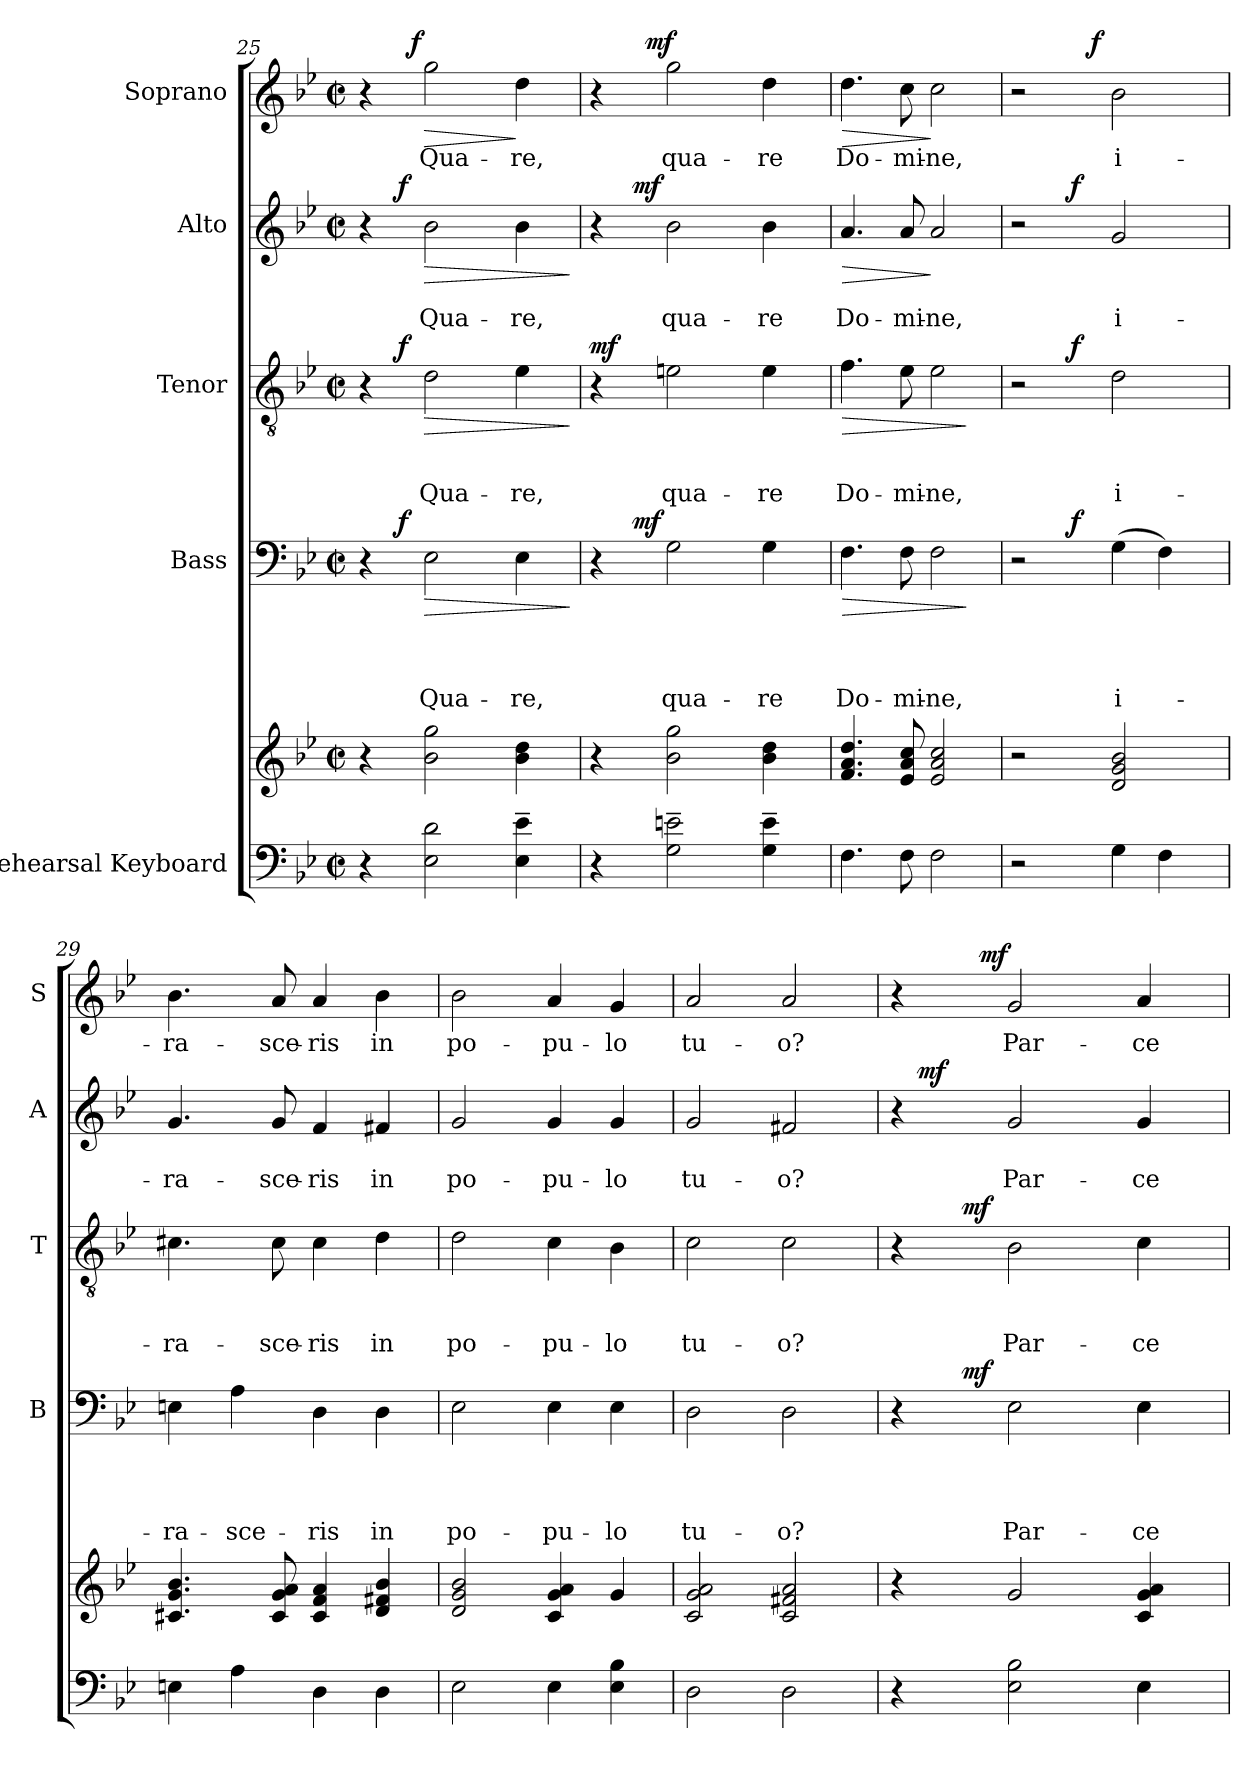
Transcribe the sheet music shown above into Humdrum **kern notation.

**kern	**kern	**kern	**text	**text	**text	**text	**dynam	**kern	**text	**text	**text	**dynam	**kern	**text	**text	**dynam	**kern	**text	**dynam
*part5	*part5	*part4	*part4	*part4	*part4	*part4	*part4	*part3	*part3	*part3	*part3	*part3	*part2	*part2	*part2	*part2	*part1	*part1	*part1
*staff6	*staff5	*staff4	*staff4	*staff4	*staff4	*staff4	*staff4	*staff3	*staff3	*staff3	*staff3	*staff3	*staff2	*staff2	*staff2	*staff2	*staff1	*staff1	*staff1
*I"Rehearsal Keyboard	*	*I"Bass	*	*	*	*	*	*I"Tenor	*	*	*	*	*I"Alto	*	*	*	*I"Soprano	*	*
*	*	*I'B	*	*	*	*	*	*I'T	*	*	*	*	*I'A	*	*	*	*I'S	*	*
*clefF4	*clefG2	*clefF4	*	*	*	*	*	*clefGv2	*	*	*	*	*clefG2	*	*	*	*clefG2	*	*
*k[b-e-]	*k[b-e-]	*k[b-e-]	*	*	*	*	*	*k[b-e-]	*	*	*	*	*k[b-e-]	*	*	*	*k[b-e-]	*	*
*B-:	*B-:	*B-:	*	*	*	*	*	*B-:	*	*	*	*	*B-:	*	*	*	*B-:	*	*
*M2/2	*M2/2	*M2/2	*	*	*	*	*	*M2/2	*	*	*	*	*M2/2	*	*	*	*M2/2	*	*
*met(c|)	*met(c|)	*met(c|)	*	*	*	*	*	*met(c|)	*	*	*	*	*met(c|)	*	*	*	*met(c|)	*	*
=25	=25	=25	=25	=25	=25	=25	=25	=25	=25	=25	=25	=25	=25	=25	=25	=25	=25	=25	=25
*	*	*^	*	*	*	*	*	*^	*	*	*	*	*^	*	*	*	*^	*	*
4r	4r	4r	8.ryy	.	.	.	.	.	4r	8.ryy	.	.	.	.	4r	8.ryy	.	.	.	4r	8..ryy	.	.
!	!	!	!	!	!	!	!	!LO:DY:a	!	!	!	!	!	!LO:DY:a	!	!	!	!	!LO:DY:a	!	!	!	!
.	.	.	2ryy	.	.	.	.	f	.	2ryy	.	.	.	f	.	2ryy	.	.	f	.	.	.	.
!	!	!	!	!	!	!	!	!	!	!	!	!	!	!	!	!	!	!	!	!	!	!	!LO:DY:a
.	.	.	.	.	.	.	.	.	.	.	.	.	.	.	.	.	.	.	.	.	2ryy	.	f
!	!	!	!	!	!	!	!LO:LY:b	!LO:HP:b	!	!	!	!	!LO:LY:b	!LO:HP:b	!	!	!	!LO:LY:b	!LO:HP:b	!	!	!LO:LY:b	!LO:HP:b
2E-\ 2d\	2b-\ 2gg\	2E-\	.	.	.	.	Qua-	>	2d\	.	.	.	Qua-	>	2b-\	.	.	Qua-	>	2gg\	.	Qua-	>
.	.	.	4ryy	.	.	.	.	.	.	4ryy	.	.	.	.	.	4ryy	.	.	.	.	.	.	.
.	.	.	.	.	.	.	.	.	.	.	.	.	.	.	.	.	.	.	.	.	4ryy	.	.
!	!	!	!	!	!	!	!LO:LY:b	!	!	!	!	!	!LO:LY:b	!	!	!	!	!LO:LY:b	!	!	!	!LO:LY:b	!
4E-\~> 4e-\~>	4b-\ 4dd\	4E-\	.	.	.	.	-re,	.	4e-\	.	.	.	-re,	.	4b-\	.	.	-re,	.	4dd\	.	-re,	]
.	.	.	16ryy	.	.	.	.	.	.	16ryy	.	.	.	.	.	16ryy	.	.	.	.	.	.	.
.	.	.	.	.	.	.	.	.	.	.	.	.	.	.	.	.	.	.	.	.	32ryy	.	.
.	.	.	.	.	.	.	.	]	.	.	.	.	.	]	.	.	.	.	]	.	.	.	.
=26	=26	=26	=26	=26	=26	=26	=26	=26	=26	=26	=26	=26	=26	=26	=26	=26	=26	=26	=26	=26	=26	=26	=26
!	!	!	!	!	!	!	!	!	!	!	!	!	!	!LO:DY:a	!	!	!	!	!	!	!	!	!
*	*	*	*	*	*	*	*	*	*v	*v	*	*	*	*	*	*	*	*	*	*	*	*	*
4r	4r	4r	8ryy	.	.	.	.	.	4r	.	.	.	mf	4r	8ryy	.	.	.	4r	8.ryy	.	.
.	.	.	32ryy	.	.	.	.	.	.	.	.	.	.	.	32ryy	.	.	.	.	.	.	.
!	!	!	!	!	!	!	!	!LO:DY:a	!	!	!	!	!	!	!	!	!	!LO:DY:a	!	!	!	!
.	.	.	2ryy	.	.	.	.	mf	.	.	.	.	.	.	2ryy	.	.	mf	.	.	.	.
!	!	!	!	!	!	!	!	!	!	!	!	!	!	!	!	!	!	!	!	!	!	!LO:DY:a
.	.	.	.	.	.	.	.	.	.	.	.	.	.	.	.	.	.	.	.	2ryy	.	mf
!	!	!	!	!	!	!	!LO:LY:b	!	!	!	!	!LO:LY:b	!	!	!	!	!LO:LY:b	!	!	!	!LO:LY:b	!
2G\~> 2en\~>	2b-\ 2gg\	2G\	.	.	.	.	qua-	.	2en\	.	.	qua-	.	2b-\	.	.	qua-	.	2gg\	.	qua-	.
.	.	.	4ryy	.	.	.	.	.	.	.	.	.	.	.	4ryy	.	.	.	.	.	.	.
.	.	.	.	.	.	.	.	.	.	.	.	.	.	.	.	.	.	.	.	4ryy	.	.
!	!	!	!	!	!	!	!LO:LY:b	!	!	!	!	!LO:LY:b	!	!	!	!	!LO:LY:b	!	!	!	!LO:LY:b	!
4G\~> 4e\~>	4b-\ 4dd\	4G\	.	.	.	.	-re	.	4e\	.	.	-re	.	4b-\	.	.	-re	.	4dd\	.	-re	.
.	.	.	16.ryy	.	.	.	.	.	.	.	.	.	.	.	16.ryy	.	.	.	.	.	.	.
.	.	.	.	.	.	.	.	.	.	.	.	.	.	.	.	.	.	.	.	16ryy	.	.
=27	=27	=27	=27	=27	=27	=27	=27	=27	=27	=27	=27	=27	=27	=27	=27	=27	=27	=27	=27	=27	=27	=27
!	!	!	!	!	!	!	!LO:LY:b	!LO:HP:b	!	!	!	!LO:LY:b	!LO:HP:b	!	!	!	!LO:LY:b	!LO:HP:b	!	!	!LO:LY:b	!LO:HP:b
*	*	*	*	*	*	*	*	*	*	*	*	*	*	*v	*v	*	*	*	*	*	*	*
*	*	*v	*v	*	*	*	*	*	*	*	*	*	*	*	*	*	*	*v	*v	*	*
4.F\	4.f/ 4.a/ 4.dd/	4.F\	.	.	.	Do-	>	4.f\	.	.	Do-	>	4.a/	.	Do-	>	4.dd\	Do-	>
!	!	!	!	!	!	!LO:LY:b	!	!	!	!	!LO:LY:b	!	!	!	!LO:LY:b	!	!	!LO:LY:b	!
8F\	8e-/ 8a/ 8cc/	8F\	.	.	.	-mi-	.	8e-\	.	.	-mi-	.	8a/	.	-mi-	.	8cc\	-mi-	.
!	!	!	!	!	!	!LO:LY:b:rj	!	!	!	!	!LO:LY:b:rj	!	!	!	!LO:LY:b:rj	!	!	!LO:LY:b:rj	!
2F\	2e-/ 2a/ 2cc/	2F\	.	.	.	-ne,	.	2e-\	.	.	-ne,	.	2a/	.	-ne,	]	2cc\	-ne,	]
.	.	.	.	.	.	.	]	.	.	.	.	]	.	.	.	.	.	.	.
=28	=28	=28	=28	=28	=28	=28	=28	=28	=28	=28	=28	=28	=28	=28	=28	=28	=28	=28	=28
*	*	*^	*	*	*	*	*	*^	*	*	*	*	*^	*	*	*	*^	*	*
2r	2r	2r	4.ryy	.	.	.	.	.	2r	4.ryy	.	.	.	.	2r	4.ryy	.	.	.	2r	4..ryy	.	.
!	!	!	!	!	!	!	!	!LO:DY:a	!	!	!	!	!	!LO:DY:a	!	!	!	!	!LO:DY:a	!	!	!	!
.	.	.	2ryy	.	.	.	.	f	.	2ryy	.	.	.	f	.	2ryy	.	.	f	.	.	.	.
!	!	!	!	!	!	!	!	!	!	!	!	!	!	!	!	!	!	!	!	!	!	!	!LO:DY:a
.	.	.	.	.	.	.	.	.	.	.	.	.	.	.	.	.	.	.	.	.	2ryy	.	f
!	!	!	!	!	!	!	!LO:LY:b	!	!	!	!	!	!LO:LY:b	!	!	!	!	!LO:LY:b	!	!	!	!LO:LY:b	!
4G\	2d/ 2g/ 2b-/	(>4G\	.	.	.	.	i-	.	2d\	.	.	.	i-	.	2g/	.	.	i-	.	2b-\	.	i-	.
4F\	.	4F\)	.	.	.	.	.	.	.	.	.	.	.	.	.	.	.	.	.	.	.	.	.
.	.	.	8ryy	.	.	.	.	.	.	8ryy	.	.	.	.	.	8ryy	.	.	.	.	.	.	.
.	.	.	.	.	.	.	.	.	.	.	.	.	.	.	.	.	.	.	.	.	16ryy	.	.
=29	=29	=29	=29	=29	=29	=29	=29	=29	=29	=29	=29	=29	=29	=29	=29	=29	=29	=29	=29	=29	=29	=29	=29
!	!	!	!	!	!	!	!LO:LY:b	!	!	!	!	!	!LO:LY:b	!	!	!	!	!LO:LY:b	!	!	!	!LO:LY:b	!
*	*	*v	*v	*	*	*	*	*	*	*	*	*	*	*	*v	*v	*	*	*	*v	*v	*	*
*	*	*	*	*	*	*	*	*v	*v	*	*	*	*	*	*	*	*	*	*	*
4En\	4.c#X/ 4.g/ 4.b-/	4En\	.	.	.	-ra-	.	4.c#X\	.	.	-ra-	.	4.g/	.	-ra-	.	4.b-\	-ra-	.
!	!	!	!	!	!	!LO:LY:b:rj	!	!	!	!	!	!	!	!	!	!	!	!	!
4A\	.	4A\	.	.	.	-sce-	.	.	.	.	.	.	.	.	.	.	.	.	.
!	!	!	!	!	!	!	!	!	!	!	!LO:LY:b	!	!	!	!LO:LY:b	!	!	!LO:LY:b	!
.	8c#/ 8g/ 8a/	.	.	.	.	.	.	8c#\	.	.	-sce-	.	8g/	.	-sce-	.	8a/	-sce-	.
!	!	!	!	!	!	!LO:LY:b	!	!	!	!	!LO:LY:b:rj	!	!	!	!LO:LY:b:rj	!	!	!LO:LY:b:rj	!
4D\	4c#/ 4f/ 4a/	4D\	.	.	.	-ris	.	4c#\	.	.	-ris	.	4f/	.	-ris	.	4a/	-ris	.
!	!	!	!	!	!	!LO:LY:b	!	!	!	!	!LO:LY:b	!	!	!	!LO:LY:b	!	!	!LO:LY:b	!
4D\	4d/ 4f#X/ 4b-/	4D\	.	.	.	in	.	4d\	.	.	in	.	4f#X/	.	in	.	4b-\	in	.
!!LO:PB:g=z
=30	=30	=30	=30	=30	=30	=30	=30	=30	=30	=30	=30	=30	=30	=30	=30	=30	=30	=30	=30
!	!	!	!	!	!	!LO:LY:b	!	!	!	!	!LO:LY:b	!	!	!	!LO:LY:b	!	!	!LO:LY:b	!
2E-\	2d/ 2g/ 2b-/	2E-\	.	.	.	po-	.	2d\	.	.	po-	.	2g/	.	po-	.	2b-\	po-	.
!	!	!	!	!	!	!LO:LY:b	!	!	!	!	!LO:LY:b	!	!	!	!LO:LY:b	!	!	!LO:LY:b	!
4E-\	4c/ 4g/ 4a/	4E-\	.	.	.	-pu-	.	4c\	.	.	-pu-	.	4g/	.	-pu-	.	4a/	-pu-	.
!	!	!	!	!	!	!LO:LY:b	!	!	!	!	!LO:LY:b	!	!	!	!LO:LY:b	!	!	!LO:LY:b	!
4E-\ 4B-\	4g/	4E-\	.	.	.	-lo	.	4B-\	.	.	-lo	.	4g/	.	-lo	.	4g/	-lo	.
=31	=31	=31	=31	=31	=31	=31	=31	=31	=31	=31	=31	=31	=31	=31	=31	=31	=31	=31	=31
!	!	!	!	!	!	!LO:LY:b	!	!	!	!	!LO:LY:b	!	!	!	!LO:LY:b	!	!	!LO:LY:b	!
2D\	2c/ 2g/ 2a/	2D\	.	.	.	tu-	.	2c\	.	.	tu-	.	2g/	.	tu-	.	2a/	tu-	.
!	!	!	!	!	!	!LO:LY:b	!	!	!	!	!LO:LY:b	!	!	!	!LO:LY:b	!	!	!LO:LY:b	!
2D\	2c/ 2f#X/ 2a/	2D\	.	.	.	-o?	.	2c\	.	.	-o?	.	2f#X/	.	-o?	.	2a/	-o?	.
=32	=32	=32	=32	=32	=32	=32	=32	=32	=32	=32	=32	=32	=32	=32	=32	=32	=32	=32	=32
*	*	*^	*	*	*	*	*	*^	*	*	*	*	*^	*	*	*	*^	*	*
4r	4r	4r	8ryy	.	.	.	.	.	4r	8ryy	.	.	.	.	4r	16ryy	.	.	.	4r	8.ryy	.	.
!	!	!	!	!	!	!	!	!	!	!	!	!	!	!	!	!	!	!	!LO:DY:a	!	!	!	!
.	.	.	.	.	.	.	.	.	.	.	.	.	.	.	.	2...ryy	.	.	mf	.	.	.	.
.	.	.	32ryy	.	.	.	.	.	.	32ryy	.	.	.	.	.	.	.	.	.	.	.	.	.
!	!	!	!	!	!	!	!	!LO:DY:a	!	!	!	!	!	!LO:DY:a	!	!	!	!	!	!	!	!	!
.	.	.	2ryy	.	.	.	.	mf	.	2ryy	.	.	.	mf	.	.	.	.	.	.	.	.	.
!	!	!	!	!	!	!	!	!	!	!	!	!	!	!	!	!	!	!	!	!	!	!	!LO:DY:a
.	.	.	.	.	.	.	.	.	.	.	.	.	.	.	.	.	.	.	.	.	2ryy	.	mf
!	!	!	!	!	!	!	!LO:LY:b	!	!	!	!	!	!LO:LY:b	!	!	!	!	!LO:LY:b	!	!	!	!LO:LY:b	!
2E-\ 2B-\	2g/	2E-\	.	.	.	.	Par-	.	2B-\	.	.	.	Par-	.	2g/	.	.	Par-	.	2g/	.	Par-	.
.	.	.	4ryy	.	.	.	.	.	.	4ryy	.	.	.	.	.	.	.	.	.	.	.	.	.
.	.	.	.	.	.	.	.	.	.	.	.	.	.	.	.	.	.	.	.	.	4ryy	.	.
!	!	!	!	!	!	!	!LO:LY:b	!	!	!	!	!	!LO:LY:b	!	!	!	!	!LO:LY:b	!	!	!	!LO:LY:b	!
4E-\	4c/ 4g/ 4a/	4E-\	.	.	.	.	-ce	.	4c\	.	.	.	-ce	.	4g/	.	.	-ce	.	4a/	.	-ce	.
.	.	.	16.ryy	.	.	.	.	.	.	16.ryy	.	.	.	.	.	.	.	.	.	.	.	.	.
.	.	.	.	.	.	.	.	.	.	.	.	.	.	.	.	.	.	.	.	.	16ryy	.	.
*	*	*v	*v	*	*	*	*	*	*	*	*	*	*	*	*v	*v	*	*	*	*v	*v	*	*
*	*	*	*	*	*	*	*	*v	*v	*	*	*	*	*	*	*	*	*	*	*
=	=	=	=	=	=	=	=	=	=	=	=	=	=	=	=	=	=	=	=
*-	*-	*-	*-	*-	*-	*-	*-	*-	*-	*-	*-	*-	*-	*-	*-	*-	*-	*-	*-
